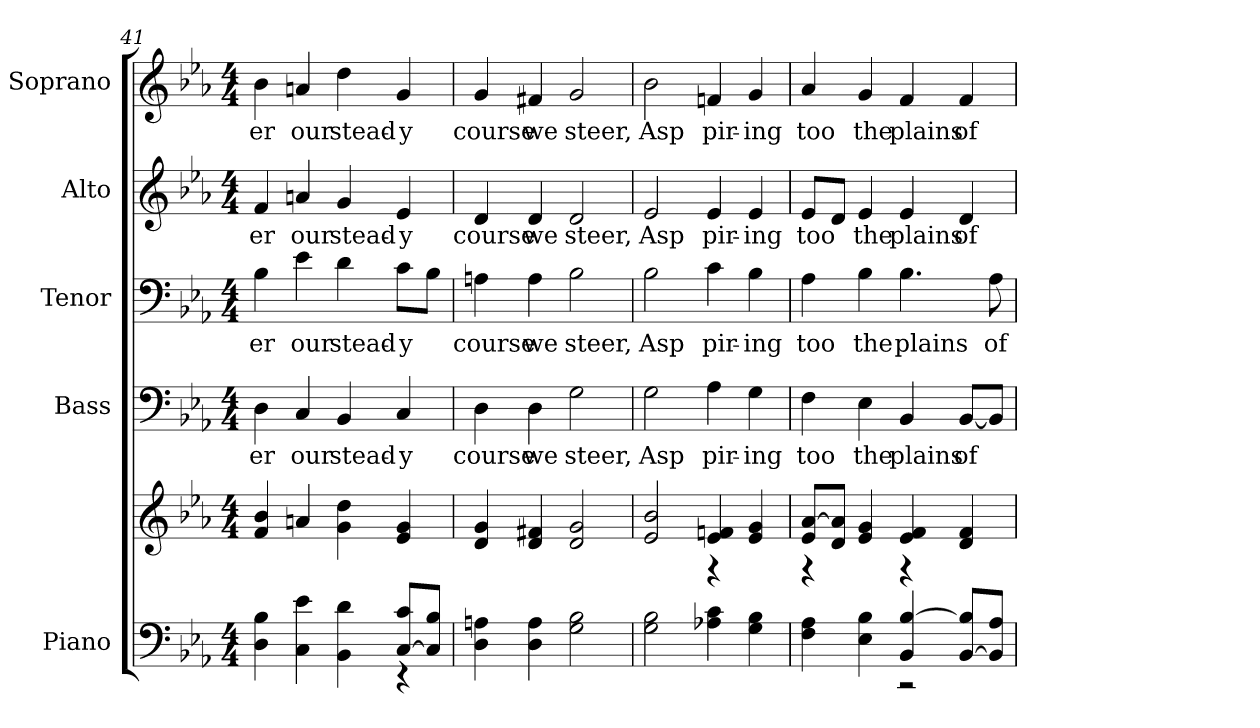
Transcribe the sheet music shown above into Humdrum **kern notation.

**kern	**kern	**kern	**text	**kern	**text	**kern	**text	**kern	**text
*part5	*part5	*part4	*part4	*part3	*part3	*part2	*part2	*part1	*part1
*staff6	*staff5	*staff4	*staff4	*staff3	*staff3	*staff2	*staff2	*staff1	*staff1
*I"Piano	*	*I"Bass	*	*I"Tenor	*	*I"Alto	*	*I"Soprano	*
*I'Pno.	*	*I'B.	*	*I'T.	*	*I'A.	*	*I'S.	*
*clefF4	*clefG2	*clefF4	*	*clefF4	*	*clefG2	*	*clefG2	*
*k[b-e-a-]	*k[b-e-a-]	*k[b-e-a-]	*	*k[b-e-a-]	*	*k[b-e-a-]	*	*k[b-e-a-]	*
*E-:	*E-:	*E-:	*	*E-:	*	*E-:	*	*E-:	*
*M4/4	*M4/4	*M4/4	*	*M4/4	*	*M4/4	*	*M4/4	*
=41	=41	=41	=41	=41	=41	=41	=41	=41	=41
*^	*	*	*	*	*	*	*	*	*
!	!	!	!	!LO:LY:b:color=#000000	!	!	!	!	!	!
!	!	!	!	!	!	!LO:LY:b:color=#000000	!	!	!	!
!	!	!	!	!	!	!	!	!LO:LY:b:color=#000000	!	!
!	!	!	!	!	!	!	!	!	!	!LO:LY:b:color=#000000
4Di\ 4B-i	2ryy	4fi/ 4b-i	4Di\	-er	4B-i\	-er	4fi/	-er	4b-i\	-er
!	!	!	!	!LO:LY:b:color=#000000	!	!	!	!	!	!
!	!	!	!	!	!	!LO:LY:b:color=#000000	!	!	!	!
!	!	!	!	!	!	!	!	!LO:LY:b:color=#000000	!	!
!	!	!	!	!	!	!	!	!	!	!LO:LY:b:color=#000000
4Ci\ 4e-i	.	4ani/	4Ci/	our	4e-i\	our	4ani/	our	4ani/	our
!	!	!	!	!LO:LY:b:color=#000000	!	!	!	!	!	!
!	!	!	!	!	!	!LO:LY:b:color=#000000	!	!	!	!
!	!	!	!	!	!	!	!	!LO:LY:b:color=#000000	!	!
!	!	!	!	!	!	!	!	!	!	!LO:LY:b:color=#000000
4BB-i\ 4di	4ryy	4gi\ 4ddi	4BB-i/	stead-	4di\	stead-	4gi/	stead-	4ddi\	stead-
!	!	!	!	!LO:LY:b:color=#000000	!	!	!	!	!	!
!	!	!	!	!	!	!LO:LY:b:color=#000000	!	!	!	!
!	!	!	!	!	!	!	!	!LO:LY:b:color=#000000	!	!
!	!	!	!	!	!	!	!	!	!	!LO:LY:b:color=#000000
[>8Ci/ 8ciL	4r	4e-i/ 4gi	4Ci/	-y	8ci\L	-y	4e-i/	-y	4gi/	-y
8Ci/] 8B-iJ	.	.	.	.	8B-i\J	.	.	.	.	.
*v	*v	*	*	*	*	*	*	*	*	*
=42	=42	=42	=42	=42	=42	=42	=42	=42	=42
!	!	!	!LO:LY:b:color=#000000	!	!	!	!	!	!
!	!	!	!	!	!LO:LY:b:color=#000000	!	!	!	!
!	!	!	!	!	!	!	!LO:LY:b:color=#000000	!	!
!	!	!	!	!	!	!	!	!	!LO:LY:b:color=#000000
4Di\ 4Ani	4di/ 4gi	4Di\	course	4Ani\	course	4di/	course	4gi/	course
!	!	!	!LO:LY:b:color=#000000	!	!	!	!	!	!
!	!	!	!	!	!LO:LY:b:color=#000000	!	!	!	!
!	!	!	!	!	!	!	!LO:LY:b:color=#000000	!	!
!	!	!	!	!	!	!	!	!	!LO:LY:b:color=#000000
4Di\ 4Ai	4di/ 4f#Xi	4Di\	we	4Ai\	we	4di/	we	4f#Xi/	we
!	!	!	!LO:LY:b:color=#000000	!	!	!	!	!	!
!	!	!	!	!	!LO:LY:b:color=#000000	!	!	!	!
!	!	!	!	!	!	!	!LO:LY:b:color=#000000	!	!
!	!	!	!	!	!	!	!	!	!LO:LY:b:color=#000000
2Gi\ 2B-i	2di/ 2gi	2Gi\	steer,	2B-i\	steer,	2di/	steer,	2gi/	steer,
!!LO:PB:g=z
=43	=43	=43	=43	=43	=43	=43	=43	=43	=43
*	*^	*	*	*	*	*	*	*	*
!	!	!	!	!LO:LY:b:color=#000000	!	!	!	!	!	!
!	!	!	!	!	!	!LO:LY:b:color=#000000	!	!	!	!
!	!	!	!	!	!	!	!	!LO:LY:b:color=#000000	!	!
!	!	!	!	!	!	!	!	!	!	!LO:LY:b:color=#000000
2Gi\ 2B-i	2e-i/ 2b-i	2ryy	2Gi\	Asp	2B-i\	Asp	2e-i/	Asp	2b-i\	Asp
!	!	!	!	!LO:LY:b:color=#000000	!	!	!	!	!	!
!	!	!	!	!	!	!LO:LY:b:color=#000000	!	!	!	!
!	!	!	!	!	!	!	!	!LO:LY:b:color=#000000	!	!
!	!	!	!	!	!	!	!	!	!	!LO:LY:b:color=#000000
4A-Xi\ 4ci	4e-i/ 4fni	4r	4A-i\	pir-	4ci\	pir-	4e-i/	pir-	4fni/	pir-
!	!	!	!	!LO:LY:b:color=#000000	!	!	!	!	!	!
!	!	!	!	!	!	!LO:LY:b:color=#000000	!	!	!	!
!	!	!	!	!	!	!	!	!LO:LY:b:color=#000000	!	!
!	!	!	!	!	!	!	!	!	!	!LO:LY:b:color=#000000
4Gi\ 4B-i	4e-i/ 4gi	4ryy	4Gi\	-ing	4B-i\	-ing	4e-i/	-ing	4gi/	-ing
=44	=44	=44	=44	=44	=44	=44	=44	=44	=44	=44
*^	*	*	*	*	*	*	*	*	*	*
!	!	!	!	!	!LO:LY:b:color=#000000	!	!	!	!	!	!
!	!	!	!	!	!	!	!LO:LY:b:color=#000000	!	!	!	!
!	!	!	!	!	!	!	!	!	!LO:LY:b:color=#000000	!	!
!	!	!	!	!	!	!	!	!	!	!	!LO:LY:b:color=#000000
4Fi\ 4A-i	2ryy	8e-i/ [>8a-iL	4r	4Fi\	too	4A-i\	too	8e-i/L	too	4a-i/	too
.	.	8di/ 8a-i]J	.	.	.	.	.	8di/J	.	.	.
!	!	!	!	!	!LO:LY:b:color=#000000	!	!	!	!	!	!
!	!	!	!	!	!	!	!LO:LY:b:color=#000000	!	!	!	!
!	!	!	!	!	!	!	!	!	!LO:LY:b:color=#000000	!	!
!	!	!	!	!	!	!	!	!	!	!	!LO:LY:b:color=#000000
4E-i\ 4B-i	.	4e-i/ 4gi	4ryy	4E-i\	the	4B-i\	the	4e-i/	the	4gi/	the
!	!	!	!	!	!LO:LY:b:color=#000000	!	!	!	!	!	!
!	!	!	!	!	!	!	!LO:LY:b:color=#000000	!	!	!	!
!	!	!	!	!	!	!	!	!	!LO:LY:b:color=#000000	!	!
!	!	!	!	!	!	!	!	!	!	!	!LO:LY:b:color=#000000
4BB-i/ [>4B-i	2r	4e-i/ 4fi	4r	4BB-i/	plains	4.B-i\	plains	4e-i/	plains	4fi/	plains
!	!	!	!	!	!LO:LY:b:color=#000000	!	!	!	!	!	!
!	!	!	!	!	!	!	!	!	!LO:LY:b:color=#000000	!	!
!	!	!	!	!	!	!	!	!	!	!	!LO:LY:b:color=#000000
[>8BB-i/ 8B-i]L	.	4di/ 4fi	4ryy	[<8BB-i/L	of	.	.	4di/	of	4fi/	of
!	!	!	!	!	!	!	!LO:LY:b:color=#000000	!	!	!	!
8BB-i/] 8A-iJ	.	.	.	8BB-i/J]	.	8A-i\	of	.	.	.	.
*v	*v	*	*	*	*	*	*	*	*	*	*
*	*v	*v	*	*	*	*	*	*	*	*
=	=	=	=	=	=	=	=	=	=
*-	*-	*-	*-	*-	*-	*-	*-	*-	*-
